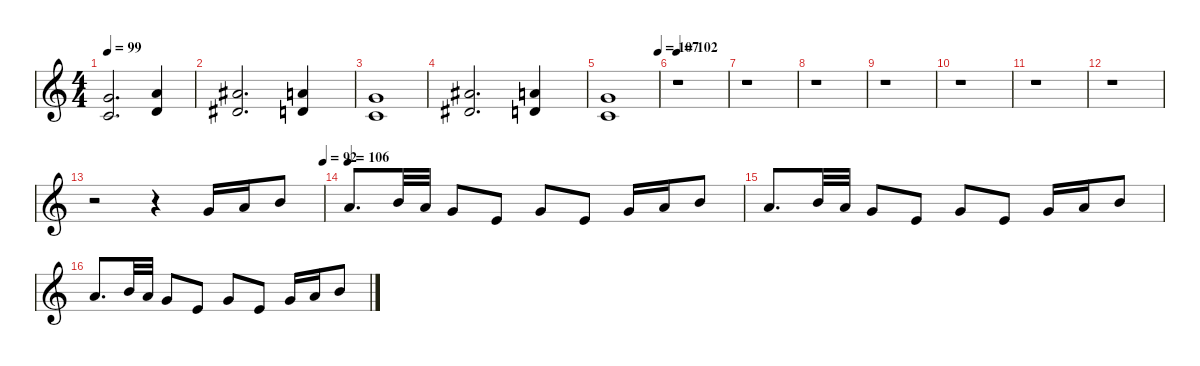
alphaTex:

\defaultSystemsLayout 4
\hideDynamics
\bracketExtendMode nobrackets
\singleTrackTrackNamePolicy hidden
\multiTrackTrackNamePolicy hidden
\firstSystemTrackNameMode fullname
\firstSystemTrackNameOrientation horizontal
\otherSystemsTrackNameOrientation horizontal
\track ("Choir shiz" "chr.") {instrument choiraahs}
\staff {score}
\tuning (E4 C4 G3 C3 G2 C2)
\ts (4 4)
\tempo 99
\clef g2
\ks c
(12.3 12.4).2{d dy f beam Up} (14.3 14.4).4{beam Up} |
(15.3{acc #} 15.4{acc #}).2{d beam Up} (14.3 14.4).4{beam Up} |
(12.3 12.4).1{beam Up} |
(15.3{acc #} 15.4{acc #}).2{d beam Up} (14.3 14.4).4{beam Up} |
\tempo (107 1)
(12.3 12.4).1{beam Up} |
\tempo 102
r.1{beam Down} |
r.1{beam Down} |
r.1{beam Down} |
r.1{beam Down} |
r.1{beam Down} |
r.1{beam Down} |
r.1{beam Down} |
\tempo (92 1)
r.2{beam Down} r.4{beam Down} 12.3.16{beam Up} 14.3.16{beam Up} 16.3.8{beam Up} |
\tempo 106
14.3.8{d beam Up} 16.3.32{beam Up} 14.3.32{beam Up} 12.3.8{beam Up} 16.4.8{beam Up} 12.3.8{beam Up} 16.4.8{beam Up} 12.3.16{beam Up} 14.3.16{beam Up} 16.3.8{beam Up} |
14.3.8{d beam Up} 16.3.32{beam Up} 14.3.32{beam Up} 12.3.8{beam Up} 16.4.8{beam Up} 12.3.8{beam Up} 16.4.8{beam Up} 12.3.16{beam Up} 14.3.16{beam Up} 16.3.8{beam Up} |
14.3.8{d beam Up} 16.3.32{beam Up} 14.3.32{beam Up} 12.3.8{beam Up} 16.4.8{beam Up} 12.3.8{beam Up} 16.4.8{beam Up} 12.3.16{beam Up} 14.3.16{beam Up} 16.3.8{beam Up}
